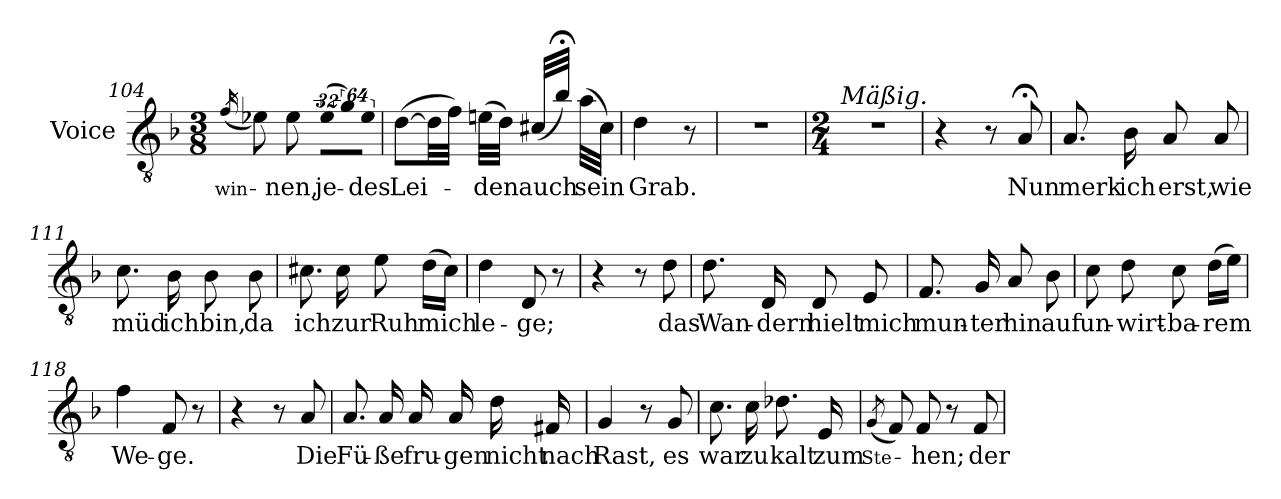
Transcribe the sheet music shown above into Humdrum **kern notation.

**kern	**text
*part1	*part1
*staff1	*staff1
*I"Voice	*
!!LO:LB:g=z
*clefGv2	*
*ITrd7c12	*
*k[b-]	*
*F:	*
*M3/8	*
=104	=104
!	!LO:LY:b:color=#000000
(16qFi/	-win-
8E-Xi\)	.
!	!LO:LY:b:color=#000000
8E-i\	-nen,
!LO:N:vis=16	!
!	!LO:LY:b:color=#000000
(512%21E-i\LL	je-
!LO:N:vis=16	!
1024%43Gi\JJ)	.
!LO:N:vis=16	!
!	!LO:LY:b:color=#000000
1024%43E-i\	-des
=105	=105
!	!LO:LY:b:color=#000000
([>8Di\L	Lei-
32Di\LL]	.
32Fi\JJJ)	.
!	!LO:LY:b:color=#000000
(32Eni\LLL	-den
32Di\JJJ)	.
!	!LO:LY:b:color=#000000
(32C#Xi/LLL	auch
32B-;i/JJJ)	.
!	!LO:LY:b:color=#000000
(32Ai\LLL	sein
32C#i\JJJ)	.
=106	=106
!	!LO:LY:b:color=#000000
4Di\	Grab.
8r	.
=107	=107
!LO:N:vis=1	!
4.r	.
=108	=108
*M2/4	*
!LO:TX:a:i:t=Mäßig.	!
!LO:N:vis=1	!
2r	.
=109	=109
4r	.
8r	.
!	!LO:LY:b:color=#000000
8AA;i/	Nun
=110	=110
!	!LO:LY:b:color=#000000
8.AAi/	merk
!	!LO:LY:b:color=#000000
16BB-i\	ich
!	!LO:LY:b:color=#000000
8AAi/	erst,
!	!LO:LY:b:color=#000000
8AAi/	wie
=111	=111
!	!LO:LY:b:color=#000000
8.Ci\	müd
!	!LO:LY:b:color=#000000
16BB-i\	ich
!	!LO:LY:b:color=#000000
8BB-i\	bin,
!	!LO:LY:b:color=#000000
8BB-i\	da
!!LO:LB:g=z
=112	=112
!	!LO:LY:b:color=#000000
8.C#Xi\	ich
!	!LO:LY:b:color=#000000
16C#i\	zur
!	!LO:LY:b:color=#000000
8Ei\	Ruh
!	!LO:LY:b:color=#000000
(16Di\LL	mich
16C#i\JJ)	.
=113	=113
!	!LO:LY:b:color=#000000
4Di\	le-
!	!LO:LY:b:color=#000000
8DDi/	-ge;
8r	.
=114	=114
4r	.
8r	.
!	!LO:LY:b:color=#000000
8Di\	das
=115	=115
!	!LO:LY:b:color=#000000
8.Di\	Wan-
!	!LO:LY:b:color=#000000
16DDi/	-dern
!	!LO:LY:b:color=#000000
8DDi/	hielt
!	!LO:LY:b:color=#000000
8EEi/	mich
=116	=116
!	!LO:LY:b:color=#000000
8.FFi/	mun-
!	!LO:LY:b:color=#000000
16GGi/	-ter
!	!LO:LY:b:color=#000000
8AAi/	hin
!	!LO:LY:b:color=#000000
8BB-i\	auf
=117	=117
!	!LO:LY:b:color=#000000
8Ci\	un-
!	!LO:LY:b:color=#000000
8Di\	-wirt-
!	!LO:LY:b:color=#000000
8Ci\	-ba-
!	!LO:LY:b:color=#000000
(16Di\LL	-rem
16Ei\JJ)	.
=118	=118
!	!LO:LY:b:color=#000000
4Fi\	We-
!	!LO:LY:b:color=#000000
8FFi/	-ge.
8r	.
=119	=119
4r	.
8r	.
!	!LO:LY:b:color=#000000
8AAi/	Die
!!LO:PB:g=z
=120	=120
!	!LO:LY:b:color=#000000
8.AAi/	Fü-
!	!LO:LY:b:color=#000000
16AAi/	-ße
!	!LO:LY:b:color=#000000
16AAi/	fru-
!	!LO:LY:b:color=#000000
16AAi/	-gen
!	!LO:LY:b:color=#000000
16Di\	nicht
!	!LO:LY:b:color=#000000
16FF#Xi/	nach
=121	=121
!	!LO:LY:b:color=#000000
4GGi/	Rast,
8r	.
!	!LO:LY:b:color=#000000
8GGi/	es
=122	=122
!	!LO:LY:b:color=#000000
8.Ci\	war
!	!LO:LY:b:color=#000000
16Ci\	zu
!	!LO:LY:b:color=#000000
8.D-Xi\	kalt
!	!LO:LY:b:color=#000000
16EEi/	zum
=123	=123
!	!LO:LY:b:color=#000000
(8qGGi/	Ste-
8FFi/)	.
!	!LO:LY:b:color=#000000
8FFi/	-hen;
8r	.
!	!LO:LY:b:color=#000000
8FFi/	der
=	=
*-	*-
